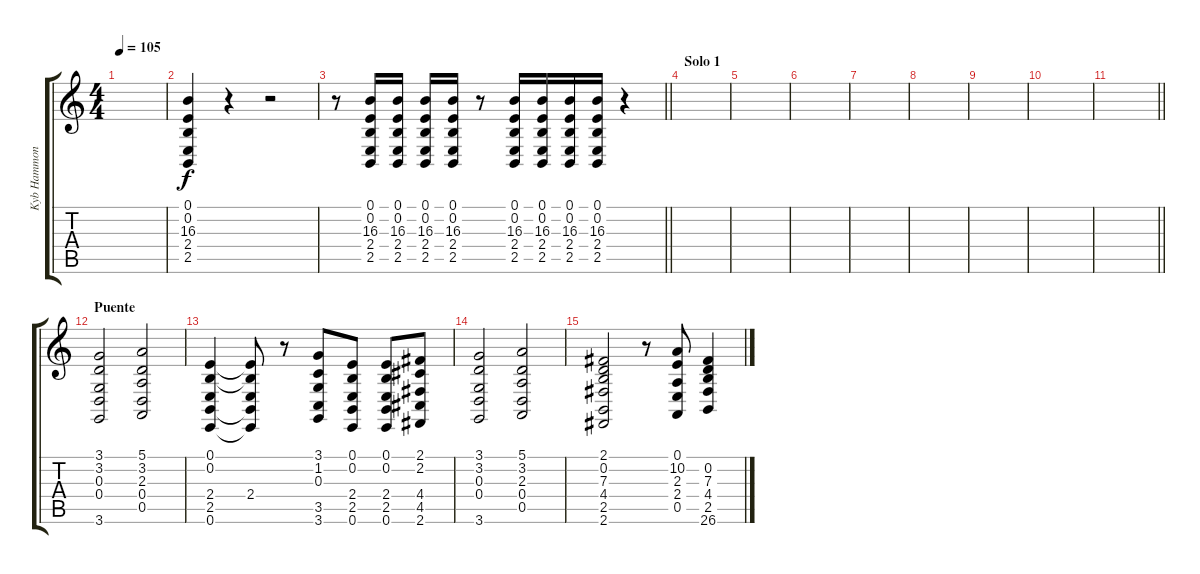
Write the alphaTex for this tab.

\track ("Kyb Hammond" "Kyb Hammon") {instrument drawbarorgan}
\staff {score tabs}
\tuning (E4 B3 G3 D3 A2 E2) {hide}
\ts (4 4)
\tempo 105
\clef g2
\ks c
|
(0.1 0.2 16.3 2.4 2.5).4 r.4 r.2 |
\barLineRight lightlight
r.8 (0.1 0.2 16.3 2.4 2.5).16 (0.1 0.2 16.3 2.4 2.5).16 (0.1 0.2 16.3 2.4 2.5).16 (0.1 0.2 16.3 2.4 2.5).16 r.8 (0.1 0.2 16.3 2.4 2.5).16 (0.1 0.2 16.3 2.4 2.5).16 (0.1 0.2 16.3 2.4 2.5).16 (0.1 0.2 16.3 2.4 2.5).16 r.4 |
\section ("" "Solo 1")
|
|
|
|
|
|
|
\barLineRight lightlight
|
\section ("" "Puente")
(3.1 3.2 0.3 0.4 3.6).2 (5.1 3.2 2.3 0.4 0.5).2 |
(0.1 0.2 2.4 2.5 0.6).4 (0.1{t} 0.2{t} 2.4 2.5{t} 0.6{t}).8 r.8 (3.1 1.2 0.3 3.5 3.6).8 (0.1 0.2 2.4 2.5 0.6).8 (0.1 0.2 2.4 2.5 0.6).8 (2.1 2.2 4.4 4.5 2.6).8 |
(3.1 3.2 0.3 0.4 3.6).2 (5.1 3.2 2.3 0.4 0.5).2 |
(2.1 0.2 7.3 4.4 2.5 2.6).2 r.8 (0.1 10.2 2.3 2.4 0.5).8 (0.2 7.3 4.4 2.5 26.6).4
